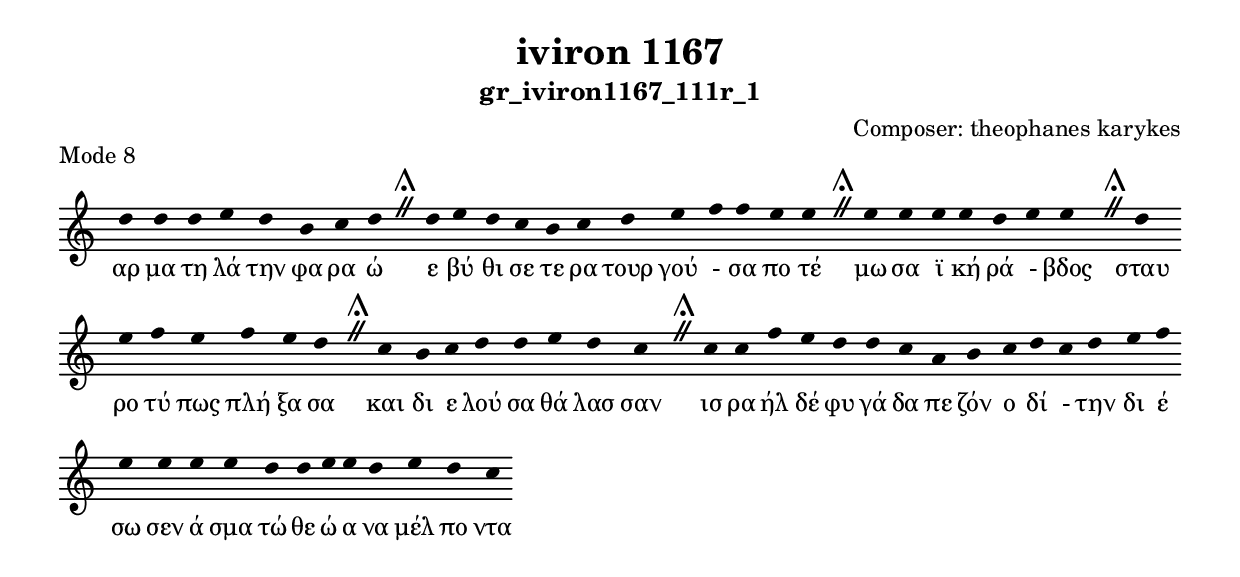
\include "gregorian.ly"

	\header {
 	  title = "iviron 1167"
	  subtitle = "gr_iviron1167_111r_1"
	  composer = "Composer: theophanes karykes"
	  piece = "Mode 8"
	}

	chant = {
	  d''4 d''4 d''4 e''4 d''4 b'4 c''4 d''4 \divisioMaior
 d''4 e''4 d''4 c''4 b'4 c''4 d''4 e''4 f''4 f''4 e''4 e''4 \divisioMaior
 e''4 e''4 e''4 e''4 d''4 e''4 e''4 \divisioMaior
 d''4 e''4 f''4 e''4 f''4 e''4 d''4 \divisioMaior
 c''4 b'4 c''4 d''4 d''4 e''4 d''4 c''4 \divisioMaior
 c''4 c''4 f''4 e''4 d''4 d''4 c''4 a'4 b'4 c''4 d''4 c''4 d''4 e''4 f''4 e''4 e''4 e''4 e''4 d''4 d''4 e''4 e''4 d''4 e''4 d''4 c''4\finalis
	}

	verba = \lyricmode {αρ μα τη λά την φα ρα ώ 
ε βύ θι σε τε ρα τουρ γού - σα πο τέ 
μω σα ϊ κή ρά - βδος 
σταυ ρο τύ πως πλή ξα σα 
και δι ε λού σα θά λασ σαν 
ισ ρα ήλ δέ φυ γά δα πε ζόν ο δί - την δι έ σω σεν ά σμα τώ θε ώ α να μέλ πο ντα 
	}


	\score {
	  \new Staff <<
	  \new Voice = "melody" \chant
	  \new Lyrics = "one" \lyricsto melody \verba
	  >>
	  \layout {
	    \context {
	      \Staff
	      \remove "Time_signature_engraver"
	      \remove "Bar_engraver"
	    }
	    \context {
	      \Voice
	      \remove "Stem_engraver"
	    }
	  }
	}